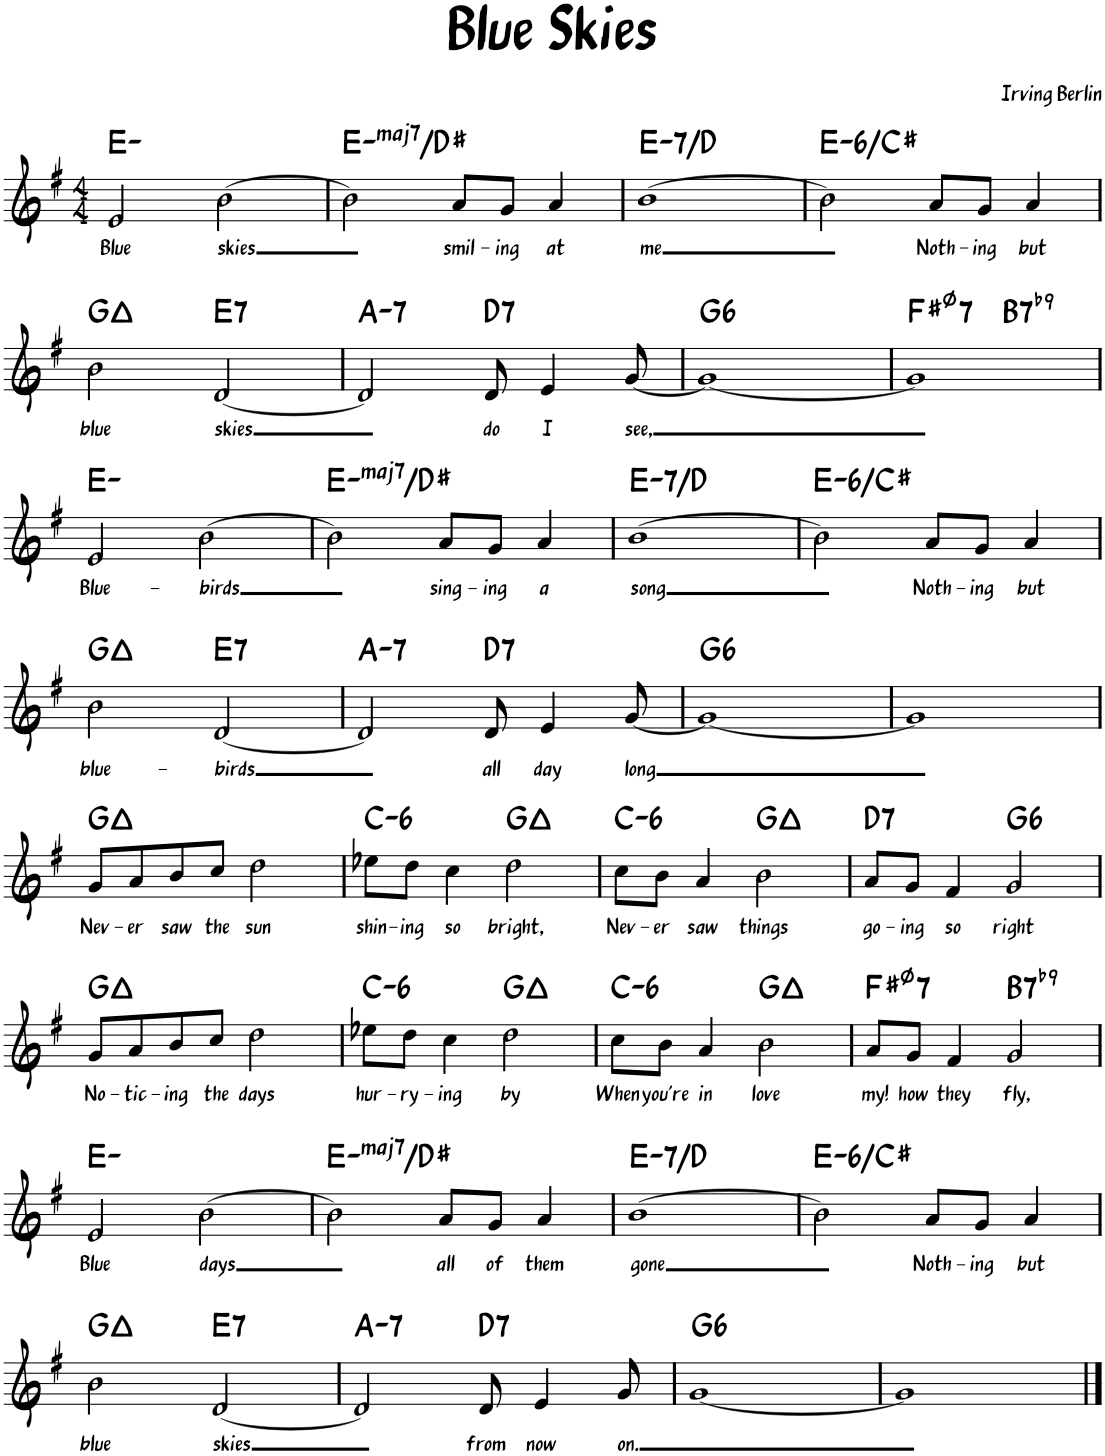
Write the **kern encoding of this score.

**kern	**text	**harte
*part1	*part1	*part1
*staff1	*staff1	*
*I"Piano	*	*
*I'Pno.	*	*
*clefG2	*	*
*k[f#]	*	*
*M4/4	*	*
=1	=1	=1
!	!LO:LY:b	!
2e/	Blue	E:min
!	!LO:LY:b	!
[2b\	skies	.
=2	=2	=2
!	!	!LO:H:kt=maj7
2b\]	.	E:minmaj7/7
!	!LO:LY:b	!
8a/L	smil-	.
!	!LO:LY:b	!
8g/J	-ing	.
!	!LO:LY:b	!
4a/	at	.
=3	=3	=3
!	!LO:LY:b	!LO:H:kt=7
[1b	me	E:min7/b7
=4	=4	=4
!	!	!LO:H:kt=6
2b\]	.	E:min6/6
!	!LO:LY:b	!
8a/L	Noth-	.
!	!LO:LY:b	!
8g/J	-ing	.
!	!LO:LY:b	!
4a/	but	.
!!LO:LB:g=z
=5	=5	=5
!	!LO:LY:b	!
2b\	blue	G:maj
!	!LO:LY:b	!LO:H:kt=7
[2d/	skies	E:7
=6	=6	=6
!	!	!LO:H:kt=7
2d/]	.	A:min7
!	!LO:LY:b	!LO:H:kt=7
8d/	do	D:7
!	!LO:LY:b	!
4e/	I	.
!	!LO:LY:b	!
[8g/	see,	.
=7	=7	=7
!	!	!LO:H:kt=6
1g_	.	G:maj6
=8	=8	=8
!	!	!LO:H:kt=7
*^	*	*
1g]	2ryy	.	F#:hdim7
!	!	!	!LO:H:kt=7
.	2ryy	.	B:7(b9)
!!LO:LB:g=z	!!
=9	=9	=9	=9
!	!	!LO:LY:b	!
*v	*v	*	*
2e/	Blue-	E:min
!	!LO:LY:b	!
[2b\	-birds	.
=10	=10	=10
!	!	!LO:H:kt=maj7
2b\]	.	E:minmaj7/7
!	!LO:LY:b	!
8a/L	sing-	.
!	!LO:LY:b	!
8g/J	-ing	.
!	!LO:LY:b	!
4a/	a	.
=11	=11	=11
!	!LO:LY:b	!LO:H:kt=7
[1b	song	E:min7/b7
=12	=12	=12
!	!	!LO:H:kt=6
2b\]	.	E:min6/6
!	!LO:LY:b	!
8a/L	Noth-	.
!	!LO:LY:b	!
8g/J	-ing	.
!	!LO:LY:b	!
4a/	but	.
!!LO:LB:g=z
=13	=13	=13
!	!LO:LY:b	!
2b\	blue-	G:maj
!	!LO:LY:b	!LO:H:kt=7
[2d/	-birds	E:7
=14	=14	=14
!	!	!LO:H:kt=7
2d/]	.	A:min7
!	!LO:LY:b	!LO:H:kt=7
8d/	all	D:7
!	!LO:LY:b	!
4e/	day	.
!	!LO:LY:b	!
[8g/	long	.
=15	=15	=15
!	!	!LO:H:kt=6
1g_	.	G:maj6
=16	=16	=16
1g]	.	.
!!LO:LB:g=z
=17	=17	=17
!	!LO:LY:b	!
8g/L	Nev-	G:maj
!	!LO:LY:b	!
8a/	-er	.
!	!LO:LY:b	!
8b/	saw	.
!	!LO:LY:b	!
8cc/J	the	.
!	!LO:LY:b	!
2dd\	sun	.
=18	=18	=18
!	!LO:LY:b	!LO:H:kt=6
8ee-X\L	shin-	C:min6
!	!LO:LY:b	!
8dd\J	-ing	.
!	!LO:LY:b	!
4cc\	so	.
!	!LO:LY:b	!
2dd\	bright,	G:maj
=19	=19	=19
!	!LO:LY:b	!LO:H:kt=6
8cc\L	Nev-	C:min6
!	!LO:LY:b	!
8b\J	-er	.
!	!LO:LY:b	!
4a/	saw	.
!	!LO:LY:b	!
2b\	things	G:maj
=20	=20	=20
!	!LO:LY:b	!LO:H:kt=7
8a/L	go-	D:7
!	!LO:LY:b	!
8g/J	-ing	.
!	!LO:LY:b	!
4f#/	so	.
!	!LO:LY:b	!LO:H:kt=6
2g/	right	G:maj6
!!LO:LB:g=z
=21	=21	=21
!	!LO:LY:b	!
8g/L	No-	G:maj
!	!LO:LY:b	!
8a/	-tic-	.
!	!LO:LY:b	!
8b/	-ing	.
!	!LO:LY:b	!
8cc/J	the	.
!	!LO:LY:b	!
2dd\	days	.
=22	=22	=22
!	!LO:LY:b	!LO:H:kt=6
8ee-X\L	hur-	C:min6
!	!LO:LY:b	!
8dd\J	-ry-	.
!	!LO:LY:b	!
4cc\	-ing	.
!	!LO:LY:b	!
2dd\	by	G:maj
=23	=23	=23
!	!LO:LY:b	!LO:H:kt=6
8cc\L	When	C:min6
!	!LO:LY:b	!
8b\J	you're	.
!	!LO:LY:b	!
4a/	in	.
!	!LO:LY:b	!
2b\	love	G:maj
=24	=24	=24
!	!LO:LY:b	!LO:H:kt=7
8a/L	my!	F#:hdim7
!	!LO:LY:b	!
8g/J	how	.
!	!LO:LY:b	!
4f#/	they	.
!	!LO:LY:b	!LO:H:kt=7
2g/	fly,	B:7(b9)
!!LO:LB:g=z
=25	=25	=25
!	!LO:LY:b	!
2e/	Blue	E:min
!	!LO:LY:b	!
[2b\	days	.
=26	=26	=26
!	!	!LO:H:kt=maj7
2b\]	.	E:minmaj7/7
!	!LO:LY:b	!
8a/L	all	.
!	!LO:LY:b	!
8g/J	of	.
!	!LO:LY:b	!
4a/	them	.
=27	=27	=27
!	!LO:LY:b	!LO:H:kt=7
[1b	gone	E:min7/b7
=28	=28	=28
!	!	!LO:H:kt=6
2b\]	.	E:min6/6
!	!LO:LY:b	!
8a/L	Noth-	.
!	!LO:LY:b	!
8g/J	-ing	.
!	!LO:LY:b	!
4a/	but	.
!!LO:LB:g=z
=29	=29	=29
!	!LO:LY:b	!
2b\	blue	G:maj
!	!LO:LY:b	!LO:H:kt=7
[2d/	skies	E:7
=30	=30	=30
!	!	!LO:H:kt=7
2d/]	.	A:min7
!	!LO:LY:b	!LO:H:kt=7
8d/	from	D:7
!	!LO:LY:b	!
4e/	now	.
!	!LO:LY:b	!
8g/	on.	.
=31	=31	=31
!	!	!LO:H:kt=6
[1g	.	G:maj6
=32	=32	=32
1g]	.	.
==	==	==
*-	*-	*-
